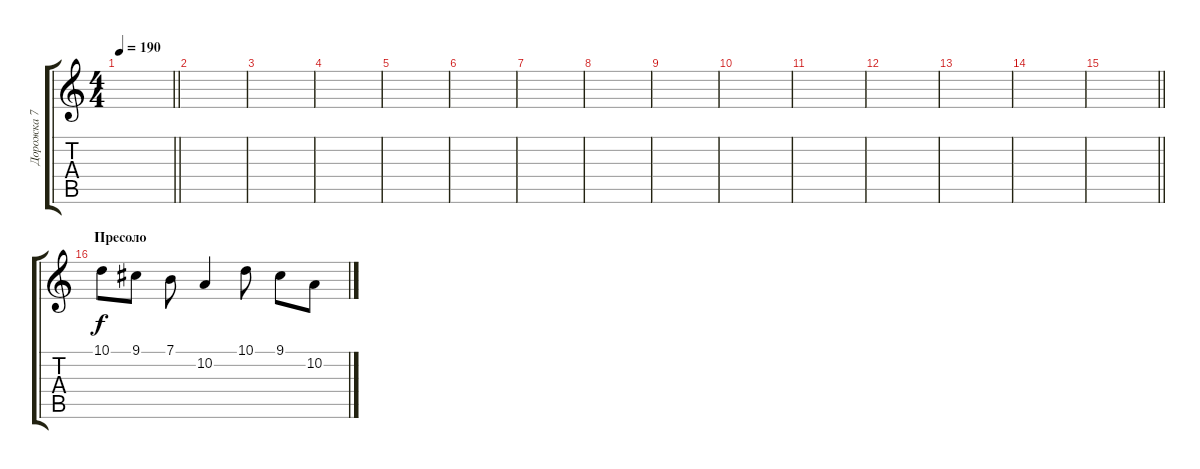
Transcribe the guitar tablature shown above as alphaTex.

\track ("Дорожка 7" "Дорожка 7") {instrument electricgrandpiano}
\staff {score tabs}
\tuning (E4 B3 G3 D3 A2 E2) {hide}
\ts (4 4)
\tempo 190
\clef g2
\barLineRight lightlight
\ks c
|
|
|
|
|
|
|
|
|
|
|
|
|
|
\barLineRight lightlight
|
\section ("" "Пресоло")
10.1.8 9.1.8 7.1.8 10.2.4 10.1.8 9.1.8 10.2.8
